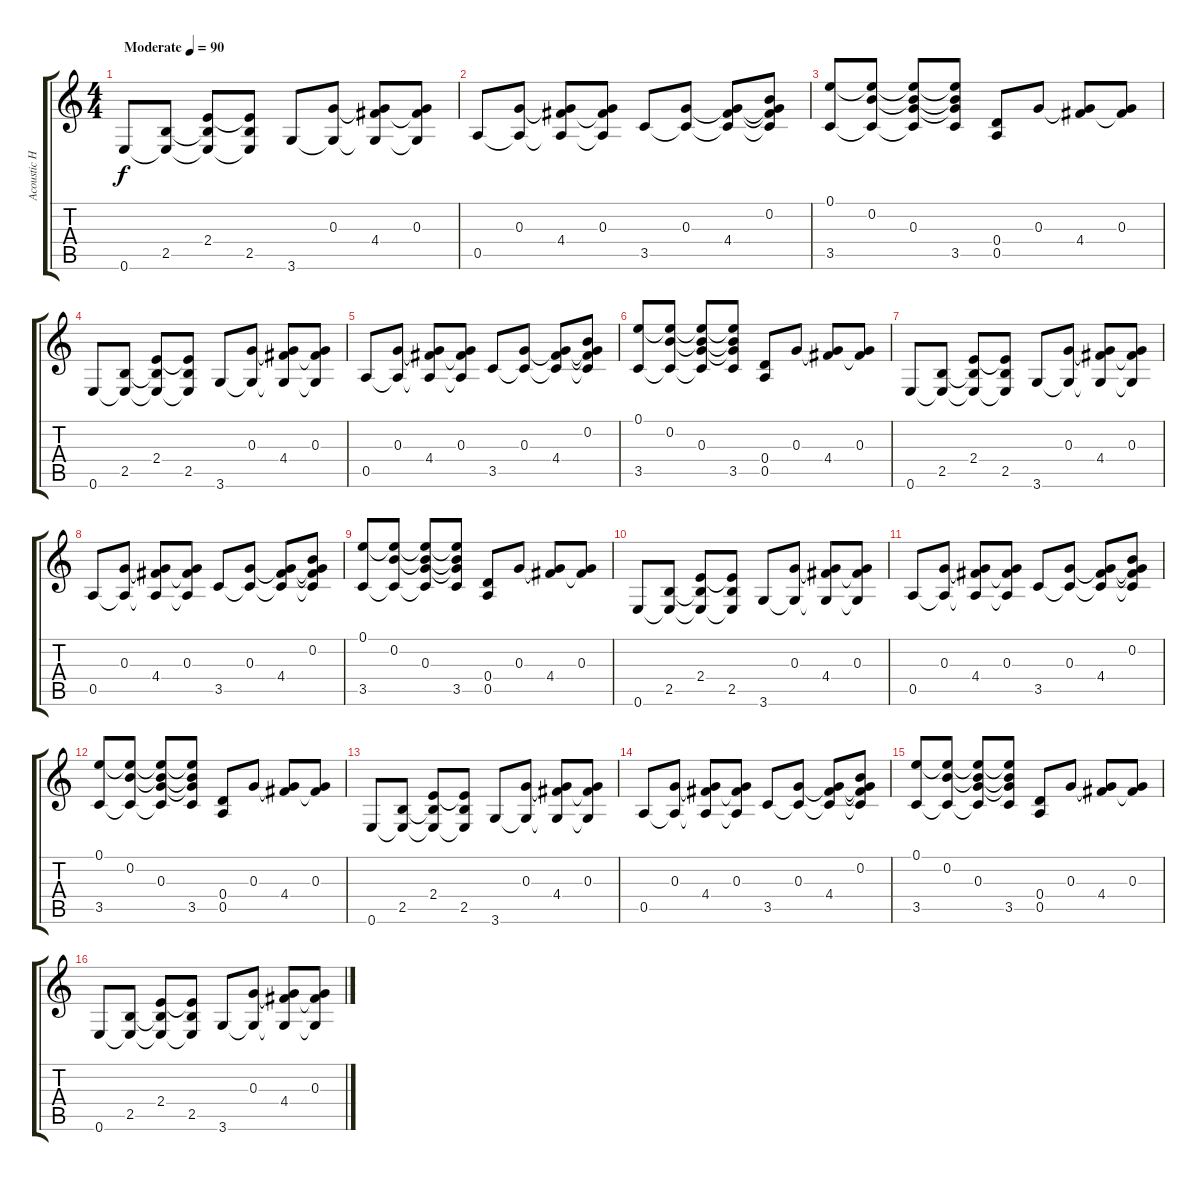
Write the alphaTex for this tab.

\track ("Acoustic Hipster" "Acoustic H") {instrument acousticguitarsteel}
\staff {score tabs}
\tuning (E4 B3 G3 D3 A2 E2) {hide}
\ts (4 4)
\tempo (90 "Moderate")
\clef g2
\ks c
0.6.8{dy f instrument acousticguitarsteel} (2.5 0.6{t}).8 (2.4 2.5{t} 0.6{t}).8 (2.4{t} 2.5 0.6{t}).8 3.6.8 (0.3 3.6{t}).8 (0.3{t} 4.4 3.6{t}).8 (0.3 4.4{t} 3.6{t}).8 |
0.5.8 (0.3 0.5{t}).8 (0.3{t} 4.4 0.5{t}).8 (0.3 4.4{t} 0.5{t}).8 3.5.8 (0.3 3.5{t}).8 (0.3{t} 4.4 3.5{t}).8 (0.2 0.3{t} 4.4{t} 3.5{t}).8 |
(0.1 3.5).8 (0.1{t} 0.2 3.5{t}).8 (0.1{t} 0.2{t} 0.3 3.5{t}).8 (0.1{t} 0.2{t} 0.3{t} 3.5).8 (0.4 0.5).8 0.3.8 (0.3{t} 4.4).8 (0.3 4.4{t}).8 |
0.6.8 (2.5 0.6{t}).8 (2.4 2.5{t} 0.6{t}).8 (2.4{t} 2.5 0.6{t}).8 3.6.8 (0.3 3.6{t}).8 (0.3{t} 4.4 3.6{t}).8 (0.3 4.4{t} 3.6{t}).8 |
0.5.8 (0.3 0.5{t}).8 (0.3{t} 4.4 0.5{t}).8 (0.3 4.4{t} 0.5{t}).8 3.5.8 (0.3 3.5{t}).8 (0.3{t} 4.4 3.5{t}).8 (0.2 0.3{t} 4.4{t} 3.5{t}).8 |
(0.1 3.5).8 (0.1{t} 0.2 3.5{t}).8 (0.1{t} 0.2{t} 0.3 3.5{t}).8 (0.1{t} 0.2{t} 0.3{t} 3.5).8 (0.4 0.5).8 0.3.8 (0.3{t} 4.4).8 (0.3 4.4{t}).8 |
0.6.8 (2.5 0.6{t}).8 (2.4 2.5{t} 0.6{t}).8 (2.4{t} 2.5 0.6{t}).8 3.6.8 (0.3 3.6{t}).8 (0.3{t} 4.4 3.6{t}).8 (0.3 4.4{t} 3.6{t}).8 |
0.5.8 (0.3 0.5{t}).8 (0.3{t} 4.4 0.5{t}).8 (0.3 4.4{t} 0.5{t}).8 3.5.8 (0.3 3.5{t}).8 (0.3{t} 4.4 3.5{t}).8 (0.2 0.3{t} 4.4{t} 3.5{t}).8 |
(0.1 3.5).8 (0.1{t} 0.2 3.5{t}).8 (0.1{t} 0.2{t} 0.3 3.5{t}).8 (0.1{t} 0.2{t} 0.3{t} 3.5).8 (0.4 0.5).8 0.3.8 (0.3{t} 4.4).8 (0.3 4.4{t}).8 |
0.6.8 (2.5 0.6{t}).8 (2.4 2.5{t} 0.6{t}).8 (2.4{t} 2.5 0.6{t}).8 3.6.8 (0.3 3.6{t}).8 (0.3{t} 4.4 3.6{t}).8 (0.3 4.4{t} 3.6{t}).8 |
0.5.8 (0.3 0.5{t}).8 (0.3{t} 4.4 0.5{t}).8 (0.3 4.4{t} 0.5{t}).8 3.5.8 (0.3 3.5{t}).8 (0.3{t} 4.4 3.5{t}).8 (0.2 0.3{t} 4.4{t} 3.5{t}).8 |
(0.1 3.5).8 (0.1{t} 0.2 3.5{t}).8 (0.1{t} 0.2{t} 0.3 3.5{t}).8 (0.1{t} 0.2{t} 0.3{t} 3.5).8 (0.4 0.5).8 0.3.8 (0.3{t} 4.4).8 (0.3 4.4{t}).8 |
0.6.8 (2.5 0.6{t}).8 (2.4 2.5{t} 0.6{t}).8 (2.4{t} 2.5 0.6{t}).8 3.6.8 (0.3 3.6{t}).8 (0.3{t} 4.4 3.6{t}).8 (0.3 4.4{t} 3.6{t}).8 |
0.5.8 (0.3 0.5{t}).8 (0.3{t} 4.4 0.5{t}).8 (0.3 4.4{t} 0.5{t}).8 3.5.8 (0.3 3.5{t}).8 (0.3{t} 4.4 3.5{t}).8 (0.2 0.3{t} 4.4{t} 3.5{t}).8 |
(0.1 3.5).8 (0.1{t} 0.2 3.5{t}).8 (0.1{t} 0.2{t} 0.3 3.5{t}).8 (0.1{t} 0.2{t} 0.3{t} 3.5).8 (0.4 0.5).8 0.3.8 (0.3{t} 4.4).8 (0.3 4.4{t}).8 |
0.6.8 (2.5 0.6{t}).8 (2.4 2.5{t} 0.6{t}).8 (2.4{t} 2.5 0.6{t}).8 3.6.8 (0.3 3.6{t}).8 (0.3{t} 4.4 3.6{t}).8 (0.3 4.4{t} 3.6{t}).8
